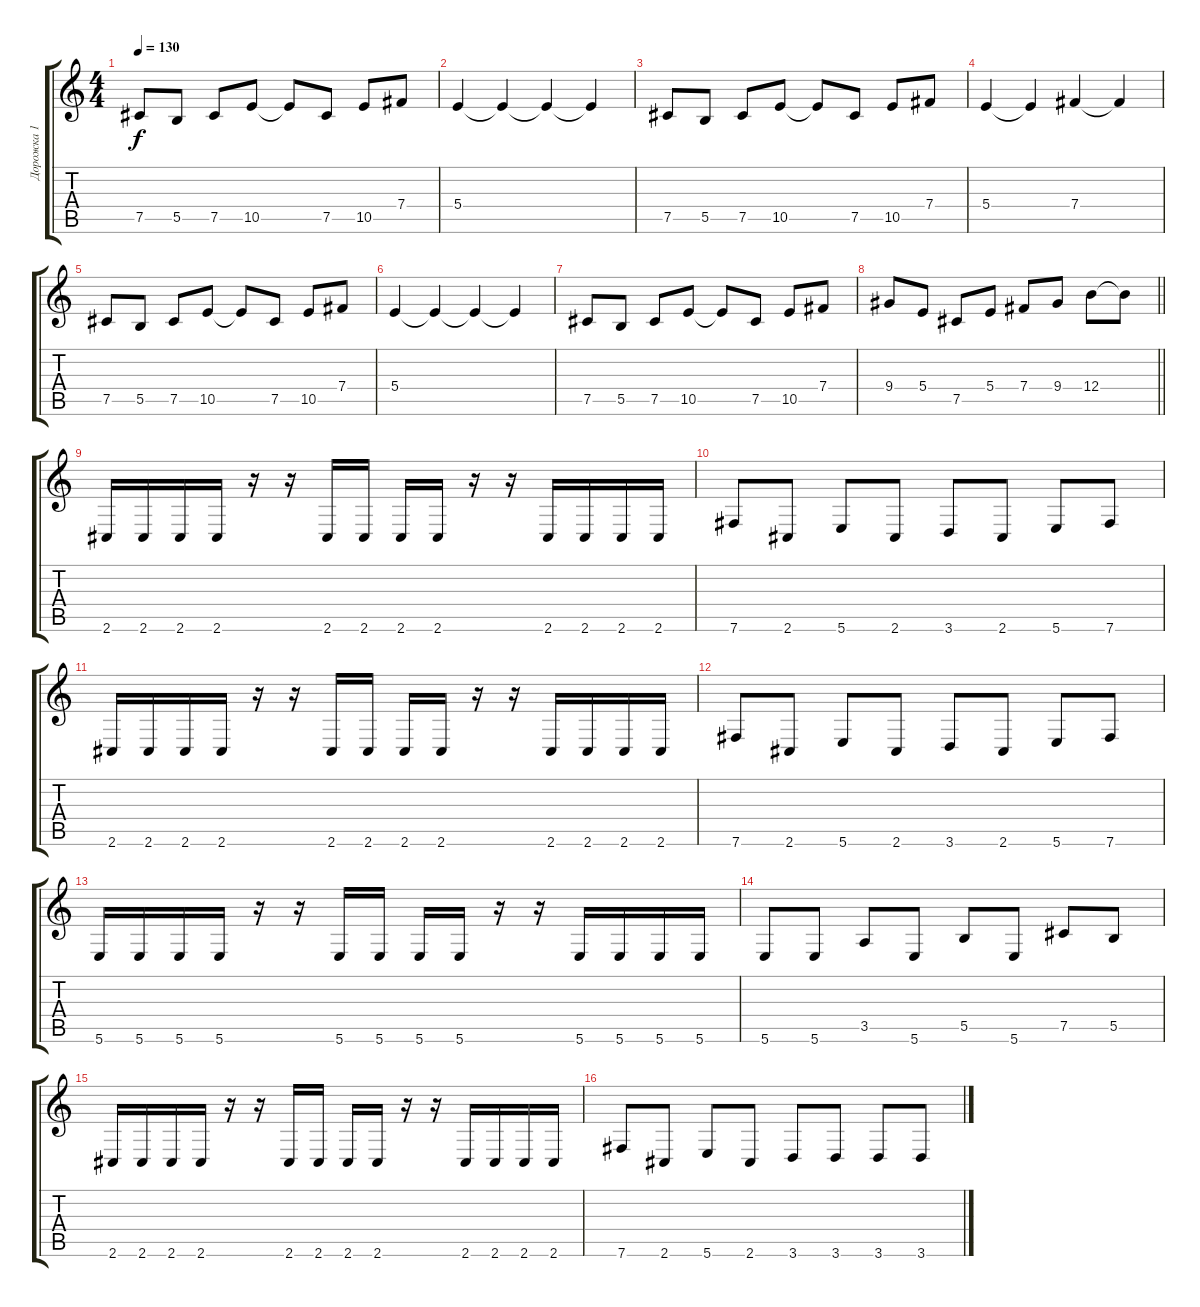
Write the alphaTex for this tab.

\track ("Дорожка 1" "Дорожка 1") {instrument distortionguitar}
\staff {score tabs}
\tuning (Db4 Ab3 E3 B2 Gb2 B1) {hide}
\ts (4 4)
\tempo 130
\clef g2
\ks c
7.5.8{dy f} 5.5.8 7.5.8 10.5.8 10.5{t}.8 7.5.8 10.5.8 7.4.8 |
5.4.4 5.4{t}.4 5.4{t}.4 5.4{t}.4 |
7.5.8 5.5.8 7.5.8 10.5.8 10.5{t}.8 7.5.8 10.5.8 7.4.8 |
5.4.4 5.4{t}.4 7.4.4 7.4{t}.4 |
7.5.8 5.5.8 7.5.8 10.5.8 10.5{t}.8 7.5.8 10.5.8 7.4.8 |
5.4.4 5.4{t}.4 5.4{t}.4 5.4{t}.4 |
7.5.8 5.5.8 7.5.8 10.5.8 10.5{t}.8 7.5.8 10.5.8 7.4.8 |
\barLineRight lightlight
9.4.8 5.4.8 7.5.8 5.4.8 7.4.8 9.4.8 12.4.8 12.4{t}.8 |
\section ("" " ")
2.6.16 2.6.16 2.6.16 2.6.16 r.16 r.16 2.6.16 2.6.16 2.6.16 2.6.16 r.16 r.16 2.6.16 2.6.16 2.6.16 2.6.16 |
7.6.8 2.6.8 5.6.8 2.6.8 3.6.8 2.6.8 5.6.8 7.6.8 |
2.6.16 2.6.16 2.6.16 2.6.16 r.16 r.16 2.6.16 2.6.16 2.6.16 2.6.16 r.16 r.16 2.6.16 2.6.16 2.6.16 2.6.16 |
7.6.8 2.6.8 5.6.8 2.6.8 3.6.8 2.6.8 5.6.8 7.6.8 |
5.6.16 5.6.16 5.6.16 5.6.16 r.16 r.16 5.6.16 5.6.16 5.6.16 5.6.16 r.16 r.16 5.6.16 5.6.16 5.6.16 5.6.16 |
5.6.8 5.6.8 3.5.8 5.6.8 5.5.8 5.6.8 7.5.8 5.5.8 |
2.6.16 2.6.16 2.6.16 2.6.16 r.16 r.16 2.6.16 2.6.16 2.6.16 2.6.16 r.16 r.16 2.6.16 2.6.16 2.6.16 2.6.16 |
7.6.8 2.6.8 5.6.8 2.6.8 3.6.8 3.6.8 3.6.8 3.6.8
